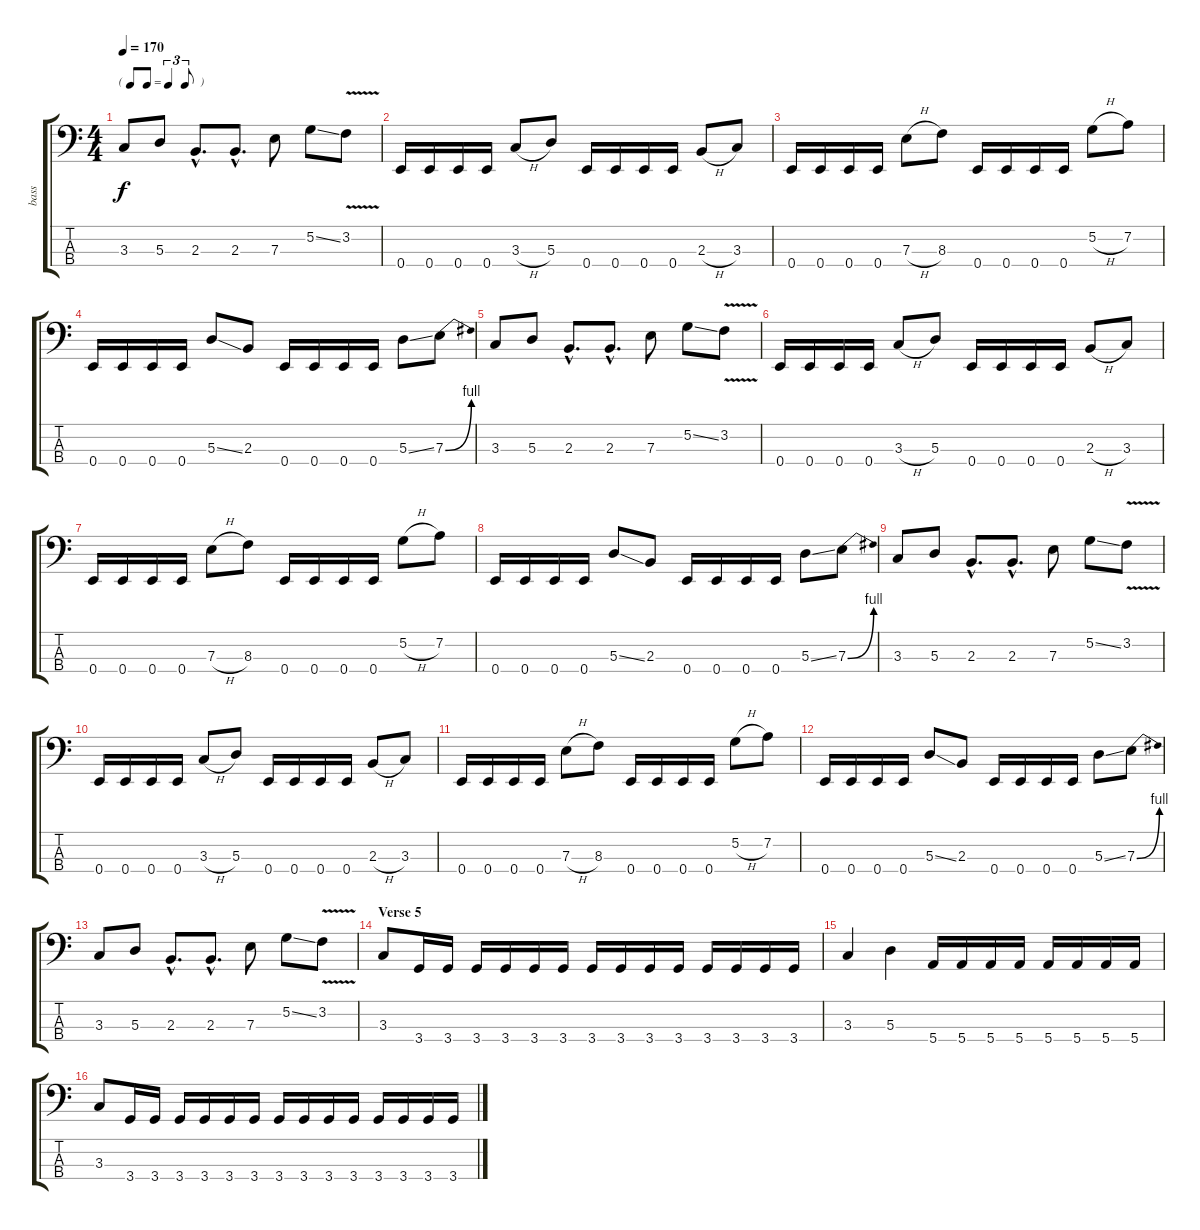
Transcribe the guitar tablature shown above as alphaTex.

\track ("bass" "bass") {instrument electricbassfinger}
\staff {score tabs}
\tuning (G2 D2 A1 E1) {hide}
\ts (4 4)
\tf triplet8th
\tempo 170
\clef f4
\ks c
3.3.8{dy f} 5.3.8 2.3{hac}.8{d} 2.3{hac}.8{d} 7.3.8 5.2{ss}.8 3.2{v}.8 |
0.4.16 0.4.16 0.4.16 0.4.16 3.3{h}.8 5.3.8 0.4.16 0.4.16 0.4.16 0.4.16 2.3{h}.8 3.3.8 |
0.4.16 0.4.16 0.4.16 0.4.16 7.3{h}.8 8.3.8 0.4.16 0.4.16 0.4.16 0.4.16 5.2{h}.8 7.2.8 |
0.4.16 0.4.16 0.4.16 0.4.16 5.3{ss}.8 2.3.8 0.4.16 0.4.16 0.4.16 0.4.16 5.3{ss}.8 7.3{be (bend 0 0 60 4)}.8 |
3.3.8 5.3.8 2.3{hac}.8{d} 2.3{hac}.8{d} 7.3.8 5.2{ss}.8 3.2{v}.8 |
0.4.16 0.4.16 0.4.16 0.4.16 3.3{h}.8 5.3.8 0.4.16 0.4.16 0.4.16 0.4.16 2.3{h}.8 3.3.8 |
0.4.16 0.4.16 0.4.16 0.4.16 7.3{h}.8 8.3.8 0.4.16 0.4.16 0.4.16 0.4.16 5.2{h}.8 7.2.8 |
0.4.16 0.4.16 0.4.16 0.4.16 5.3{ss}.8 2.3.8 0.4.16 0.4.16 0.4.16 0.4.16 5.3{ss}.8 7.3{be (bend 0 0 60 4)}.8 |
3.3.8 5.3.8 2.3{hac}.8{d} 2.3{hac}.8{d} 7.3.8 5.2{ss}.8 3.2{v}.8 |
0.4.16 0.4.16 0.4.16 0.4.16 3.3{h}.8 5.3.8 0.4.16 0.4.16 0.4.16 0.4.16 2.3{h}.8 3.3.8 |
0.4.16 0.4.16 0.4.16 0.4.16 7.3{h}.8 8.3.8 0.4.16 0.4.16 0.4.16 0.4.16 5.2{h}.8 7.2.8 |
0.4.16 0.4.16 0.4.16 0.4.16 5.3{ss}.8 2.3.8 0.4.16 0.4.16 0.4.16 0.4.16 5.3{ss}.8 7.3{be (bend 0 0 60 4)}.8 |
3.3.8 5.3.8 2.3{hac}.8{d} 2.3{hac}.8{d} 7.3.8 5.2{ss}.8 3.2{v}.8 |
\section ("" "Verse 5")
3.3.8 3.4.16 3.4.16 3.4.16 3.4.16 3.4.16 3.4.16 3.4.16 3.4.16 3.4.16 3.4.16 3.4.16 3.4.16 3.4.16 3.4.16 |
3.3.4 5.3.4 5.4.16 5.4.16 5.4.16 5.4.16 5.4.16 5.4.16 5.4.16 5.4.16 |
3.3.8 3.4.16 3.4.16 3.4.16 3.4.16 3.4.16 3.4.16 3.4.16 3.4.16 3.4.16 3.4.16 3.4.16 3.4.16 3.4.16 3.4.16
